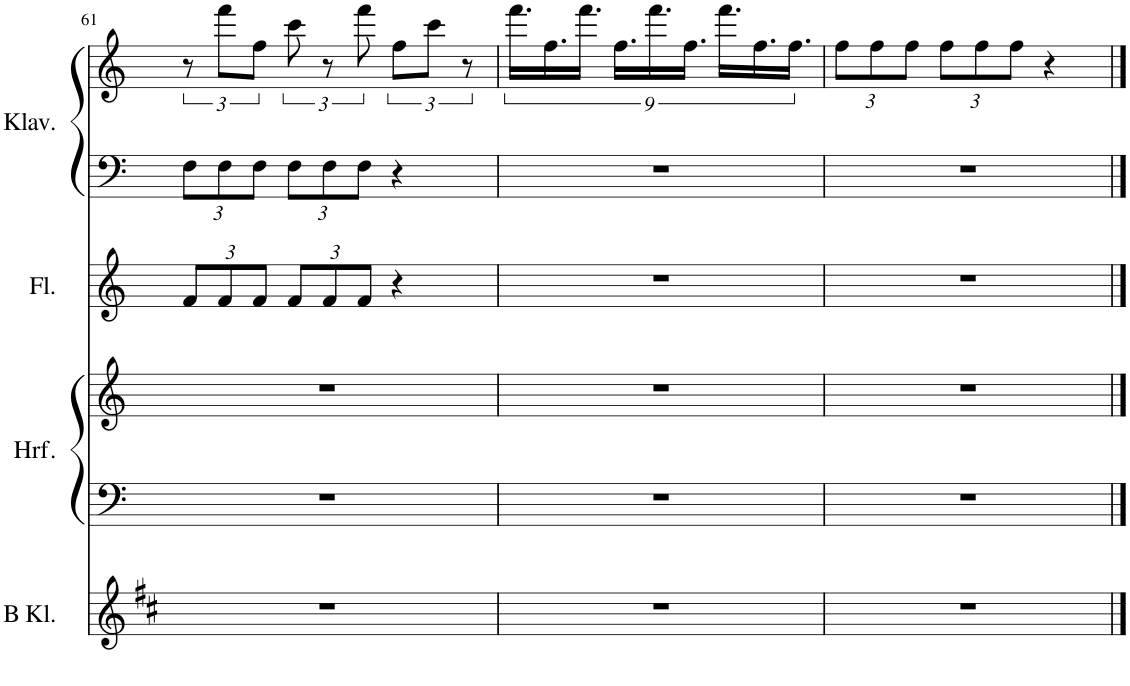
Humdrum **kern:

**kern	**kern	**kern	**kern	**kern	**kern
*part4	*part3	*part3	*part2	*part1	*part1
*staff6	*staff5	*staff4	*staff3	*staff2	*staff1
*I"Klarinette in B	*I"Harfe	*	*I"Flöte	*I"Klavier	*
*	*I'Hrf.	*	*I'Fl.	*I'Klav.	*
!!LO:PB:g=z
*clefG2	*clefF4	*clefG2	*clefG2	*clefF4	*clefG2
*Trd1c2	*	*	*	*	*
*k[f#c#]	*k[]	*k[]	*k[]	*k[]	*k[]
*M3/4	*M3/4	*M3/4	*M3/4	*M3/4	*M3/4
*	*	*	*Xbrackettup	*Xbrackettup	*
=61	=61	=61	=61	=61	=61
2.r	2.r	2.r	12f/L	12F\L	12r
.	.	.	12f/	12F\	12fff\L
.	.	.	12f/J	12F\J	12ff\J
.	.	.	12f/L	12F\L	12ccc\
.	.	.	12f/	12F\	12r
.	.	.	12f/J	12F\J	12fff\
.	.	.	4r	4r	12ff\L
.	.	.	.	.	12ccc\J
.	.	.	.	.	12r
=62	=62	=62	=62	=62	=62
2.r	2.r	2.r	2.r	2.r	18.fff\LL
.	.	.	.	.	18.ff\
.	.	.	.	.	18.fff\JJ
.	.	.	.	.	18.ff\LL
.	.	.	.	.	18.fff\
.	.	.	.	.	18.ff\JJ
.	.	.	.	.	18.fff\LL
.	.	.	.	.	18.ff\
.	.	.	.	.	18.ff\JJ
=63	=63	=63	=63	=63	=63
*	*	*	*	*	*Xbrackettup
2.r	2.r	2.r	2.r	2.r	12ff\L
.	.	.	.	.	12ff\
.	.	.	.	.	12ff\J
.	.	.	.	.	12ff\L
.	.	.	.	.	12ff\
.	.	.	.	.	12ff\J
.	.	.	.	.	4r
==	==	==	==	==	==
*-	*-	*-	*-	*-	*-
